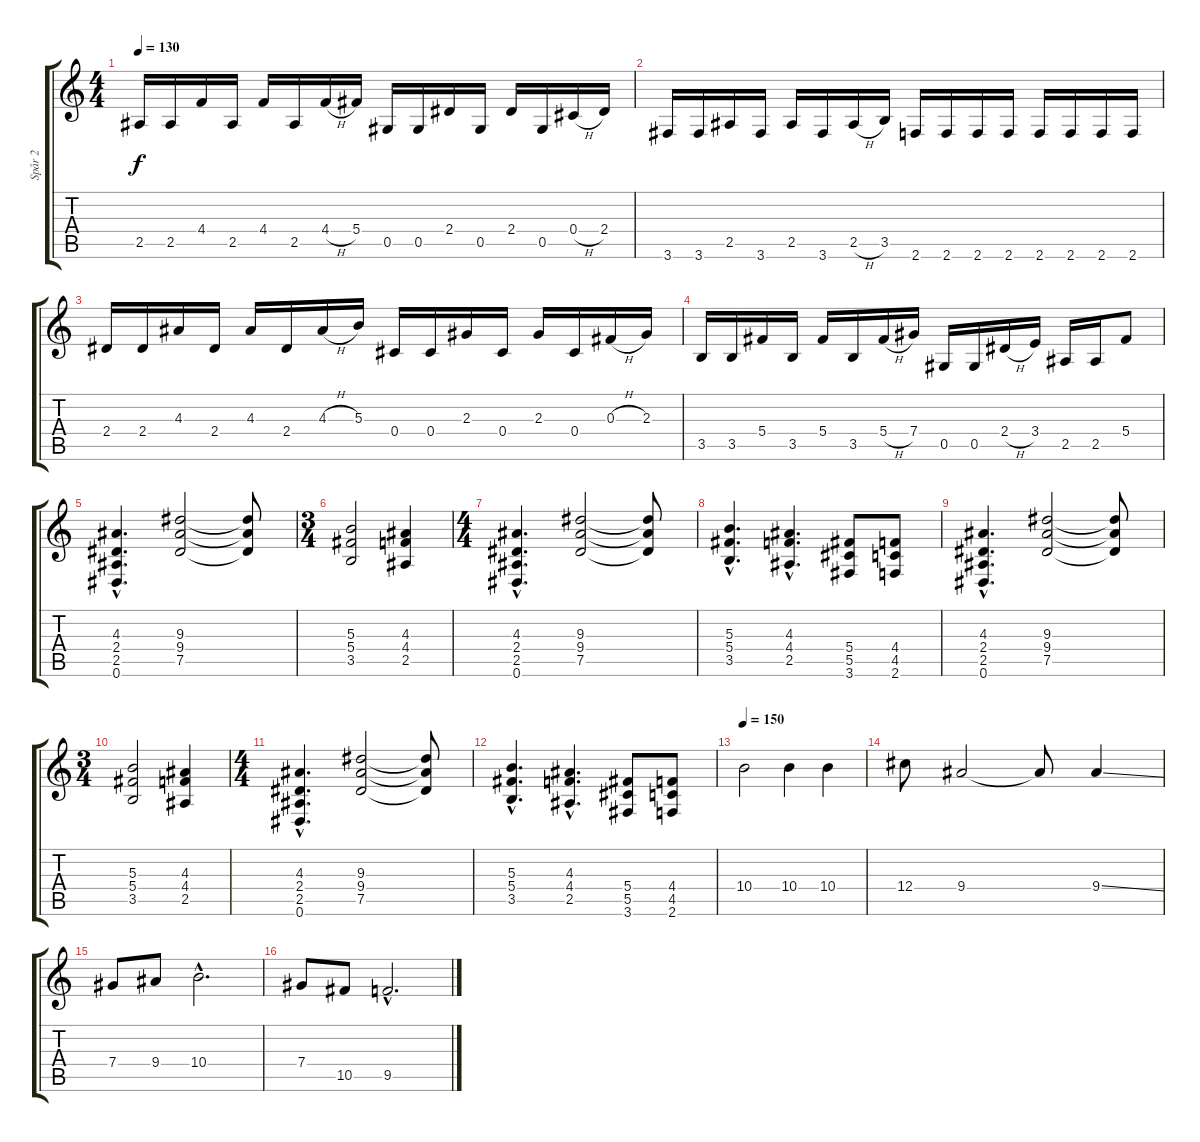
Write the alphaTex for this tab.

\track ("Spår 2" "Spår 2") {instrument distortionguitar}
\staff {score tabs}
\tuning (Eb4 Bb3 Gb3 Db3 Ab2 Eb2) {hide}
\ts (4 4)
\tempo 130
\clef g2
\ks c
2.5.16{dy f} 2.5.16 4.4.16 2.5.16 4.4.16 2.5.16 4.4{h}.16 5.4.16 0.5.16 0.5.16 2.4.16 0.5.16 2.4.16 0.5.16 0.4{h}.16 2.4.16 |
3.6.16 3.6.16 2.5.16 3.6.16 2.5.16 3.6.16 2.5{h}.16 3.5.16 2.6.16 2.6.16 2.6.16 2.6.16 2.6.16 2.6.16 2.6.16 2.6.16 |
2.4.16 2.4.16 4.3.16 2.4.16 4.3.16 2.4.16 4.3{h}.16 5.3.16 0.4.16 0.4.16 2.3.16 0.4.16 2.3.16 0.4.16 0.3{h}.16 2.3.16 |
3.5.16 3.5.16 5.4.16 3.5.16 5.4.16 3.5.16 5.4{h}.16 7.4.16 0.5.16 0.5.16 2.4{h}.16 3.4.16 2.5.16 2.5.16 5.4.8 |
(4.3{hac} 2.4{hac} 2.5{hac} 0.6{hac}).4{d} (9.3 9.4 7.5).2 (9.3{t} 9.4{t} 7.5{t}).8 |
\ts (3 4)
(5.3 5.4 3.5).2 (4.3 4.4 2.5).4 |
\ts (4 4)
(4.3{hac} 2.4{hac} 2.5{hac} 0.6{hac}).4{d} (9.3 9.4 7.5).2 (9.3{t} 9.4{t} 7.5{t}).8 |
(5.3{hac} 5.4{hac} 3.5{hac}).4{d} (4.3{hac} 4.4{hac} 2.5{hac}).4{d} (5.4 5.5 3.6).8 (4.4 4.5 2.6).8 |
(4.3{hac} 2.4{hac} 2.5{hac} 0.6{hac}).4{d} (9.3 9.4 7.5).2 (9.3{t} 9.4{t} 7.5{t}).8 |
\ts (3 4)
(5.3 5.4 3.5).2 (4.3 4.4 2.5).4 |
\ts (4 4)
(4.3{hac} 2.4{hac} 2.5{hac} 0.6{hac}).4{d} (9.3 9.4 7.5).2 (9.3{t} 9.4{t} 7.5{t}).8 |
(5.3{hac} 5.4{hac} 3.5{hac}).4{d} (4.3{hac} 4.4{hac} 2.5{hac}).4{d} (5.4 5.5 3.6).8 (4.4 4.5 2.6).8 |
\tempo 150
10.4.2 10.4.4 10.4.4 |
12.4.8 9.4.2 9.4{t}.8 9.4{ss}.4 |
7.4.8 9.4.8 10.4{hac}.2{d} |
7.4.8 10.5.8 9.5{hac}.2{d}
